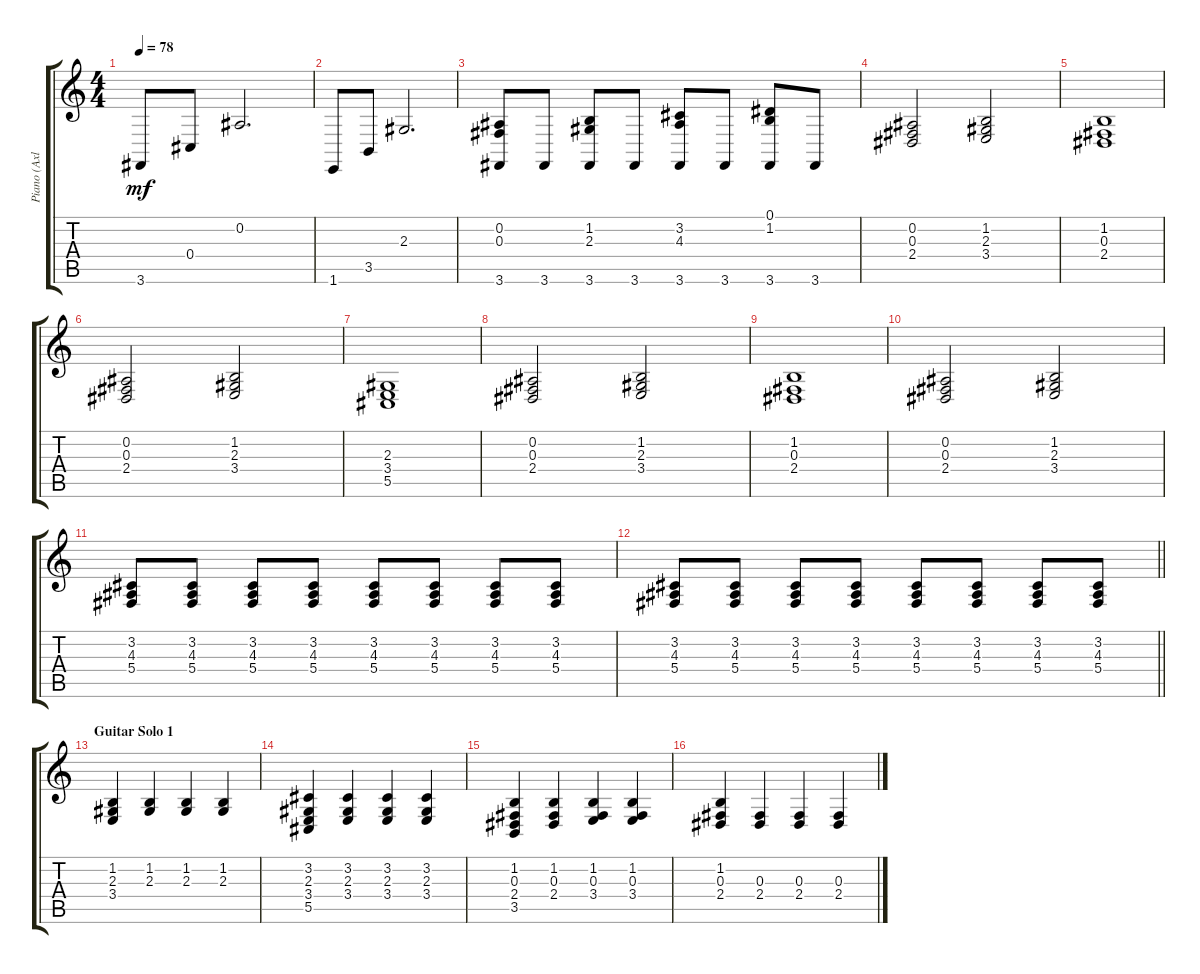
\track ("Piano (Axl)" "Piano (Axl") {instrument acousticgrandpiano}
\staff {score tabs}
\tuning (Eb4 Bb3 Gb3 Db3 Ab2 Eb2) {hide}
\ts (4 4)
\tempo 78
\clef g2
\ks c
3.6.8{dy mf} 0.4.8 0.2.2{d} |
1.6.8 3.5.8 2.3.2{d} |
(0.2 0.3 3.6).8 3.6.8 (1.2 2.3 3.6).8 3.6.8 (3.2 4.3 3.6).8 3.6.8 (0.1 1.2 3.6).8 3.6.8 |
(0.2 0.3 2.4).2 (1.2 2.3 3.4).2 |
(1.2 0.3 2.4).1 |
(0.2 0.3 2.4).2 (1.2 2.3 3.4).2 |
(2.3 3.4 5.5).1 |
(0.2 0.3 2.4).2 (1.2 2.3 3.4).2 |
(1.2 0.3 2.4).1 |
(0.2 0.3 2.4).2 (1.2 2.3 3.4).2 |
(3.2 4.3 5.4).8 (3.2 4.3 5.4).8 (3.2 4.3 5.4).8 (3.2 4.3 5.4).8 (3.2 4.3 5.4).8 (3.2 4.3 5.4).8 (3.2 4.3 5.4).8 (3.2 4.3 5.4).8 |
\barLineRight lightlight
(3.2 4.3 5.4).8 (3.2 4.3 5.4).8 (3.2 4.3 5.4).8 (3.2 4.3 5.4).8 (3.2 4.3 5.4).8 (3.2 4.3 5.4).8 (3.2 4.3 5.4).8 (3.2 4.3 5.4).8 |
\section ("" "Guitar Solo 1")
(1.2 2.3 3.4).4 (1.2 2.3).4 (1.2 2.3).4 (1.2 2.3).4 |
(3.2 2.3 3.4 5.5).4 (3.2 2.3 3.4).4 (3.2 2.3 3.4).4 (3.2 2.3 3.4).4 |
(1.2 0.3 2.4 3.5).4 (1.2 0.3 2.4).4 (1.2 0.3 3.4).4 (1.2 0.3 3.4).4 |
(1.2 0.3 2.4).4 (0.3 2.4).4 (0.3 2.4).4 (0.3 2.4).4
